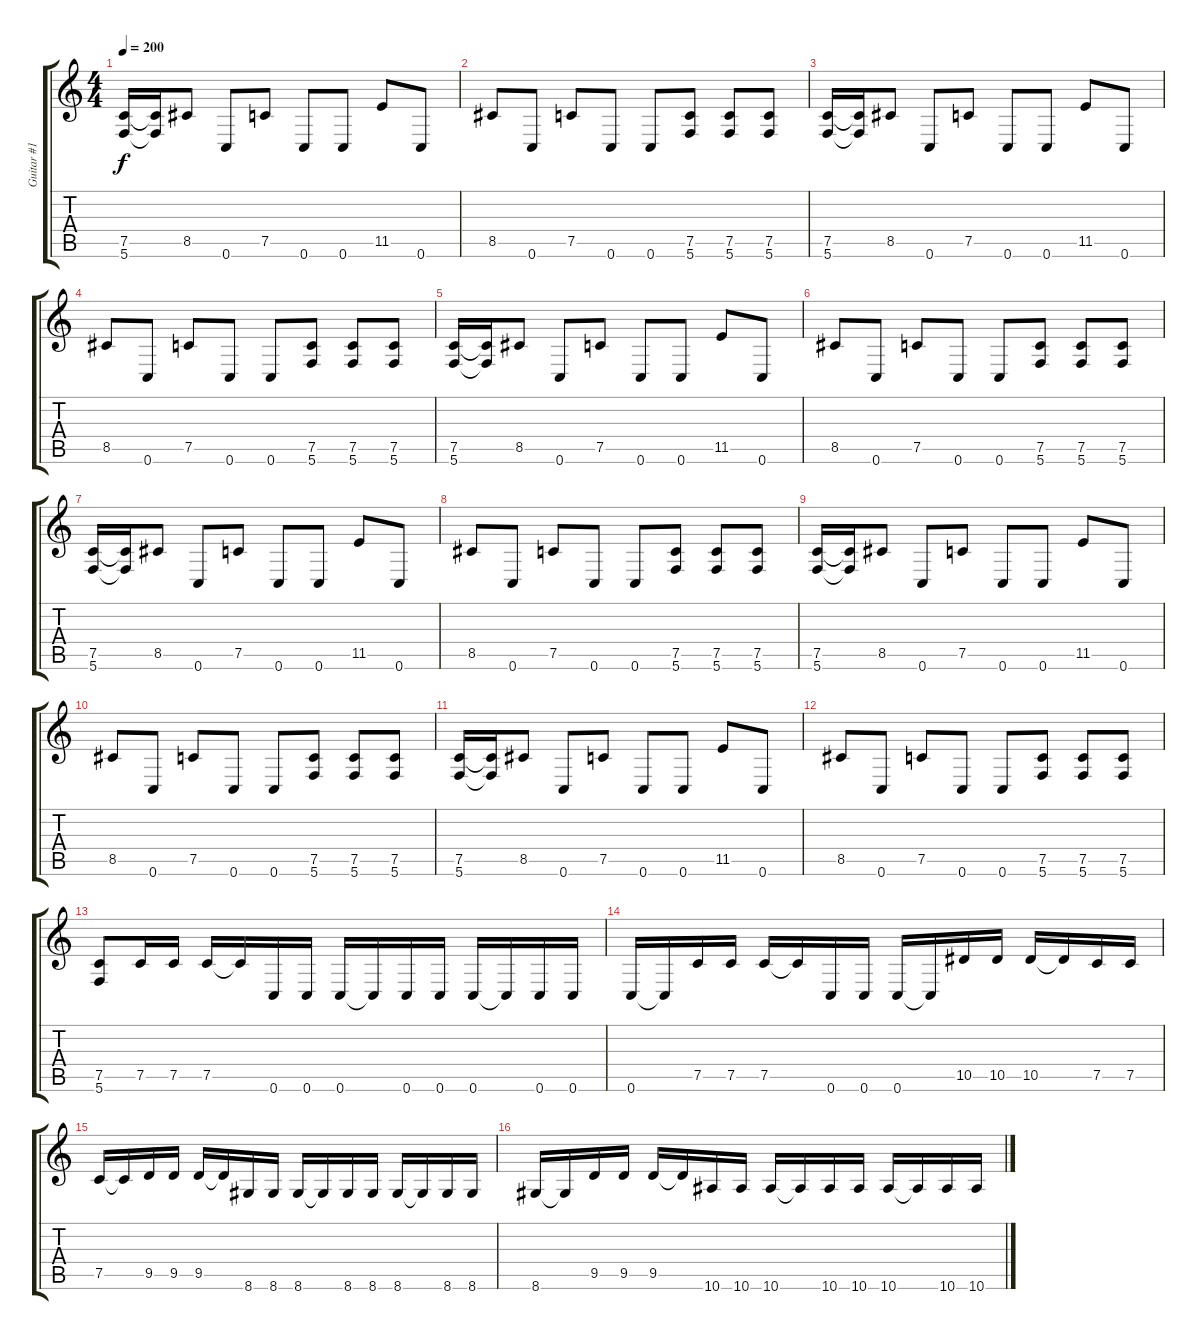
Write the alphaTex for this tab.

\track ("Guitar #1" "Guitar #1") {instrument distortionguitar}
\staff {score tabs}
\tuning (C4 G3 Eb3 Bb2 F2 C2) {hide}
\ts (4 4)
\tempo 200
\clef g2
\ks c
(7.5 5.6).16{dy f} (7.5{t} 5.6{t}).16 8.5.8 0.6.8 7.5.8 0.6.8 0.6.8 11.5.8 0.6.8 |
8.5.8 0.6.8 7.5.8 0.6.8 0.6.8 (7.5 5.6).8 (7.5 5.6).8 (7.5 5.6).8 |
(7.5 5.6).16 (7.5{t} 5.6{t}).16 8.5.8 0.6.8 7.5.8 0.6.8 0.6.8 11.5.8 0.6.8 |
8.5.8 0.6.8 7.5.8 0.6.8 0.6.8 (7.5 5.6).8 (7.5 5.6).8 (7.5 5.6).8 |
(7.5 5.6).16 (7.5{t} 5.6{t}).16 8.5.8 0.6.8 7.5.8 0.6.8 0.6.8 11.5.8 0.6.8 |
8.5.8 0.6.8 7.5.8 0.6.8 0.6.8 (7.5 5.6).8 (7.5 5.6).8 (7.5 5.6).8 |
(7.5 5.6).16 (7.5{t} 5.6{t}).16 8.5.8 0.6.8 7.5.8 0.6.8 0.6.8 11.5.8 0.6.8 |
8.5.8 0.6.8 7.5.8 0.6.8 0.6.8 (7.5 5.6).8 (7.5 5.6).8 (7.5 5.6).8 |
(7.5 5.6).16 (7.5{t} 5.6{t}).16 8.5.8 0.6.8 7.5.8 0.6.8 0.6.8 11.5.8 0.6.8 |
8.5.8 0.6.8 7.5.8 0.6.8 0.6.8 (7.5 5.6).8 (7.5 5.6).8 (7.5 5.6).8 |
(7.5 5.6).16 (7.5{t} 5.6{t}).16 8.5.8 0.6.8 7.5.8 0.6.8 0.6.8 11.5.8 0.6.8 |
8.5.8 0.6.8 7.5.8 0.6.8 0.6.8 (7.5 5.6).8 (7.5 5.6).8 (7.5 5.6).8 |
(7.5 5.6).8 7.5.16 7.5.16 7.5.16 7.5{t}.16 0.6.16 0.6.16 0.6.16 0.6{t}.16 0.6.16 0.6.16 0.6.16 0.6{t}.16 0.6.16 0.6.16 |
0.6.16 0.6{t}.16 7.5.16 7.5.16 7.5.16 7.5{t}.16 0.6.16 0.6.16 0.6.16 0.6{t}.16 10.5.16 10.5.16 10.5.16 10.5{t}.16 7.5.16 7.5.16 |
7.5.16 7.5{t}.16 9.5.16 9.5.16 9.5.16 9.5{t}.16 8.6.16 8.6.16 8.6.16 8.6{t}.16 8.6.16 8.6.16 8.6.16 8.6{t}.16 8.6.16 8.6.16 |
8.6.16 8.6{t}.16 9.5.16 9.5.16 9.5.16 9.5{t}.16 10.6.16 10.6.16 10.6.16 10.6{t}.16 10.6.16 10.6.16 10.6.16 10.6{t}.16 10.6.16 10.6.16
